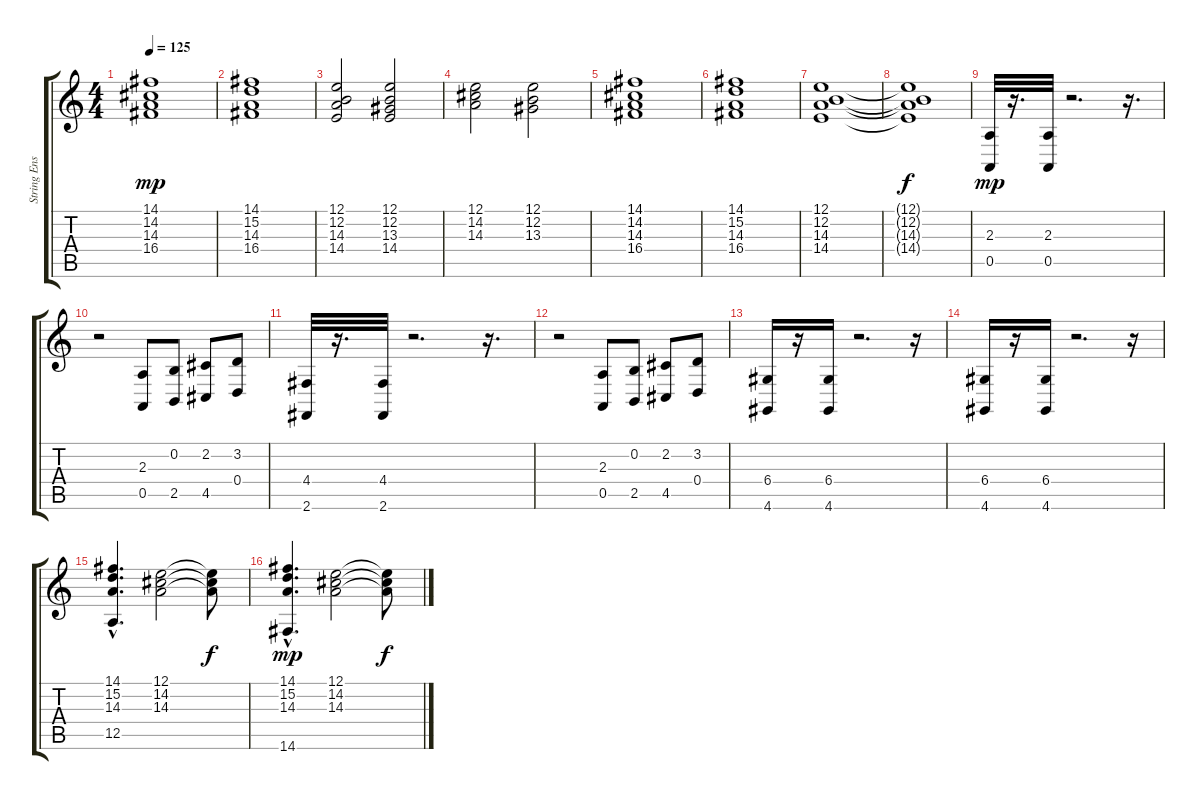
\track ("String Ensemble 1" "String Ens") {instrument stringensemble1}
\staff {score tabs}
\tuning (E4 B3 G3 D3 A2 E2) {hide}
\ts (4 4)
\tempo 125
\clef g2
\ks c
(14.1 14.2 14.3 16.4).1{dy mp instrument stringensemble1} |
(14.1 15.2 14.3 16.4).1 |
(12.1 12.2 14.3 14.4).2 (12.1 12.2 13.3 14.4).2 |
(12.1 14.2 14.3).2 (12.1 12.2 13.3).2 |
(14.1 14.2 14.3 16.4).1 |
(14.1 15.2 14.3 16.4).1 |
(12.1 12.2 14.3 14.4).1 |
(12.1{t} 12.2{t} 14.3{t} 14.4{t}).1{dy f} |
(2.3 0.5).32{dy mp} r.16{d} (2.3 0.5).32 r.2{d} r.16{d} |
r.2 (2.3 0.5).8 (0.2 2.5).8 (2.2 4.5).8 (3.2 0.4).8 |
(4.4 2.6).32 r.16{d} (4.4 2.6).32 r.2{d} r.16{d} |
r.2 (2.3 0.5).8 (0.2 2.5).8 (2.2 4.5).8 (3.2 0.4).8 |
(6.4 4.6).16 r.16 (6.4 4.6).16 r.2{d} r.16 |
(6.4 4.6).16 r.16 (6.4 4.6).16 r.2{d} r.16 |
(14.1{hac} 15.2{hac} 14.3{hac} 12.5{hac}).4{d} (12.1 14.2 14.3).2 (12.1{t} 14.2{t} 14.3{t}).8{dy f} |
(14.1{hac} 15.2{hac} 14.3{hac} 14.6{hac}).4{d dy mp} (12.1 14.2 14.3).2 (12.1{t} 14.2{t} 14.3{t}).8{dy f}
